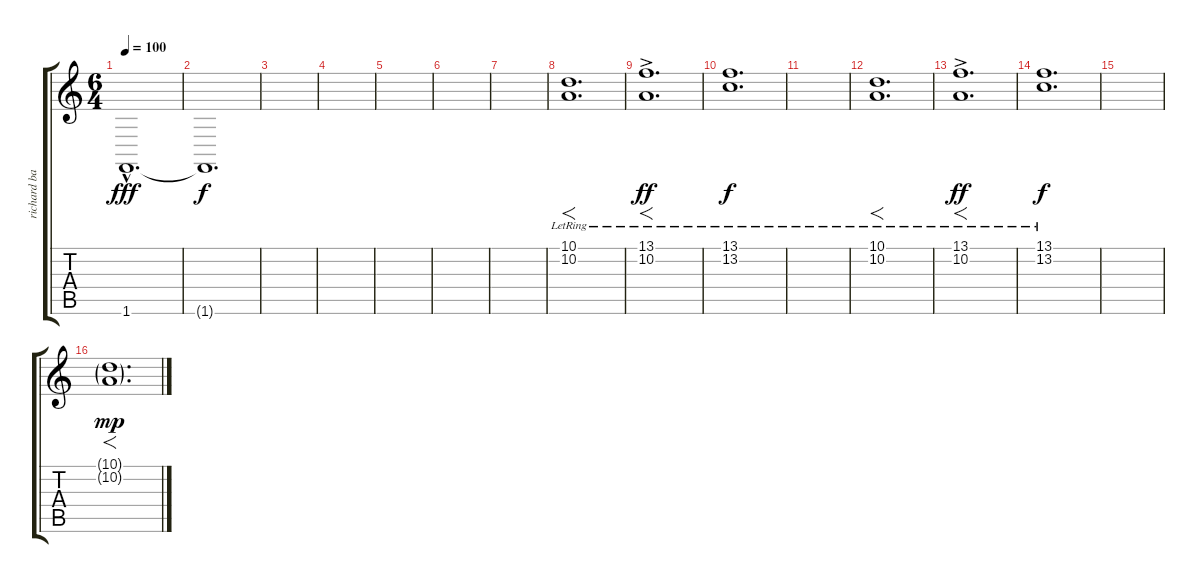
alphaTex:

\track ("richard barbieri" "richard ba") {instrument drawbarorgan bank 1}
\staff {score tabs}
\tuning (E4 B3 G3 D3 A2 E2) {hide}
\ts (6 4)
\tempo 100
\clef g2
\ks c
1.6{hac}.1{d dy fff} |
1.6{t}.1{d dy f} |
|
|
|
|
|
(10.1{lr} 10.2{lr}).1{f d volume 7 instrument drawbarorgan} |
(13.1{ac lr} 10.2{lr}).1{f d dy ff} |
(13.1{lr} 13.2{lr}).1{d dy f} |
|
(10.1{lr} 10.2{lr}).1{f d} |
(13.1{ac lr} 10.2{lr}).1{f d dy ff} |
(13.1{lr} 13.2{lr}).1{d dy f} |
|
(10.1{g} 10.2{g}).1{f d dy mp}
